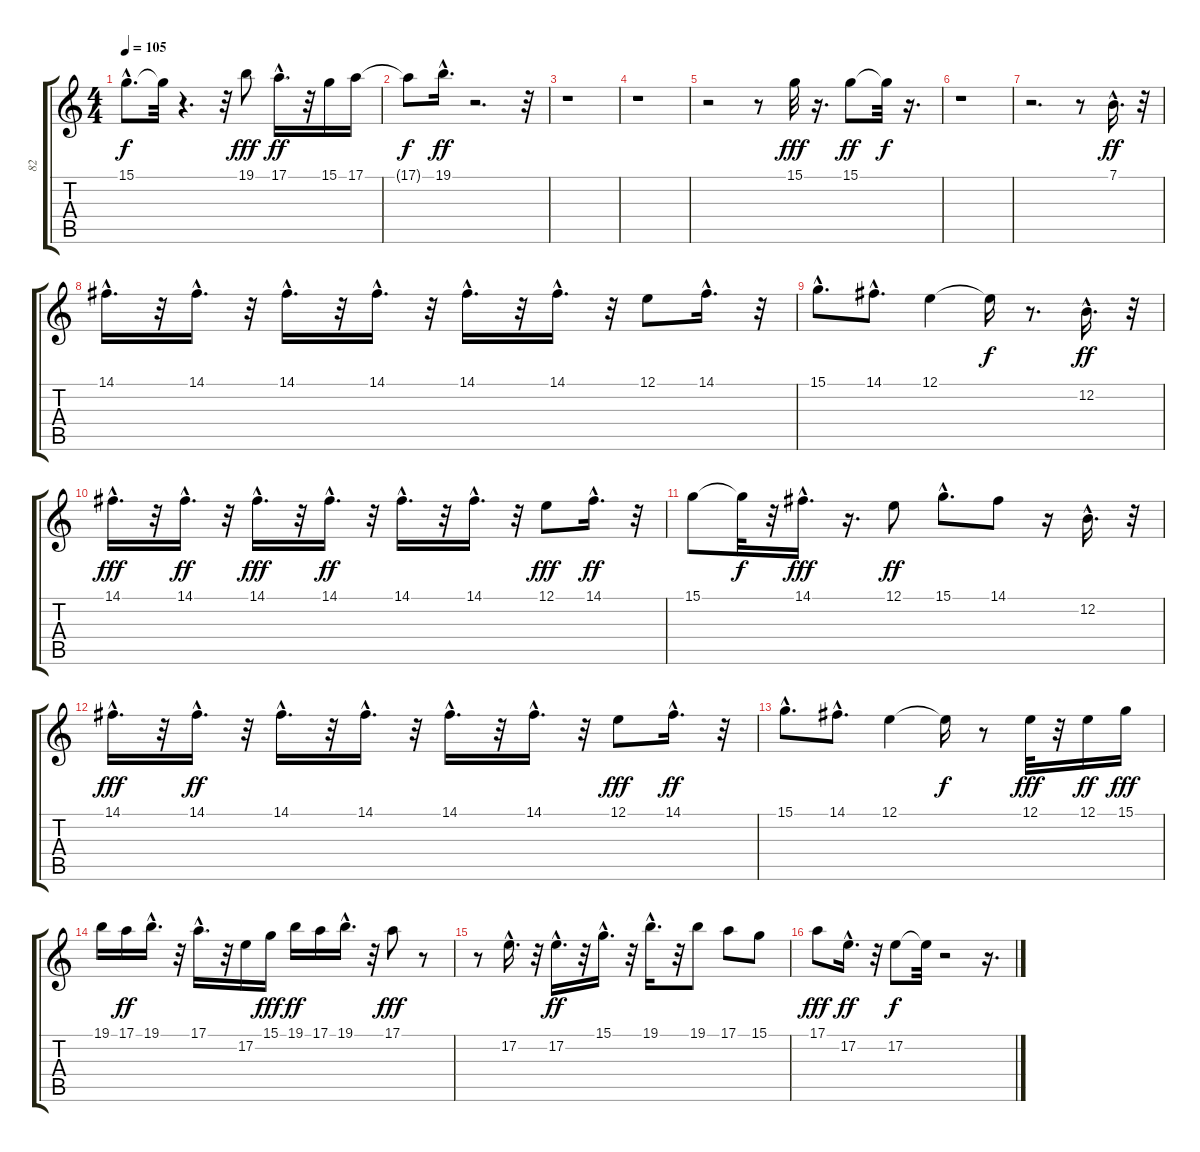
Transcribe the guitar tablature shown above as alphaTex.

\track ("82" "82") {instrument lead2sawtooth}
\staff {score tabs}
\tuning (E4 B3 G3 D3 A2 E2) {hide}
\ts (4 4)
\tempo 105
\clef g2
\ks c
15.1{hac t}.8{d dy f} 15.1{t}.32 r.4{d} r.32 19.1.8{dy fff} 17.1{hac}.16{d dy ff} r.32 15.1.16 17.1.16 |
17.1{t}.8{dy f} 19.1{hac}.16{d dy ff} r.2{d} r.32 |
r.1 |
r.1 |
r.2 r.8 15.1.32{dy fff} r.16{d} 15.1.8{dy ff} 15.1{t}.32{dy f} r.16{d} |
r.1 |
r.2{d} r.8 7.1{hac}.16{d dy ff} r.32 |
14.1{hac}.16{d} r.32 14.1{hac}.16{d} r.32 14.1{hac}.16{d} r.32 14.1{hac}.16{d} r.32 14.1{hac}.16{d} r.32 14.1{hac}.16{d} r.32 12.1.8 14.1{hac}.16{d} r.32 |
15.1{hac}.8{d} 14.1{hac}.8{d} 12.1.4 12.1{t}.16{dy f} r.8{d} 12.2{hac}.16{d dy ff} r.32 |
14.1{hac}.16{d dy fff} r.32 14.1{hac}.16{d dy ff} r.32 14.1{hac}.16{d dy fff} r.32 14.1{hac}.16{d dy ff} r.32 14.1{hac}.16{d} r.32 14.1{hac}.16{d} r.32 12.1.8{dy fff} 14.1{hac}.16{d dy ff} r.32 |
15.1.8 15.1{t}.32{dy f} r.32 14.1{hac}.16{d dy fff} r.16{d} 12.1.8{dy ff} 15.1{hac}.8{d} 14.1.8 r.16 12.2{hac}.16{d} r.32 |
14.1{hac}.16{d dy fff} r.32 14.1{hac}.16{d dy ff} r.32 14.1{hac}.16{d} r.32 14.1{hac}.16{d} r.32 14.1{hac}.16{d} r.32 14.1{hac}.16{d} r.32 12.1.8{dy fff} 14.1{hac}.16{d dy ff} r.32 |
15.1{hac}.8{d} 14.1{hac}.8{d} 12.1.4 12.1{t}.16{dy f} r.8 12.1.32{dy fff} r.32 12.1.16{dy ff} 15.1.16{dy fff} |
19.1.16 17.1.16{dy ff} 19.1{hac}.16{d} r.32 17.1{hac}.16{d} r.32 17.2.16 15.1.16{dy fff} 19.1.16{dy ff} 17.1.16 19.1{hac}.16{d} r.32 17.1.8{dy fff} r.8 |
r.8 17.2{hac}.16{d} r.32 17.2{hac}.16{d dy ff} r.32 15.1{hac}.16{d} r.32 19.1{hac}.16{d} r.32 19.1.8 17.1.8 15.1.8 |
17.1.8{dy fff} 17.2{hac}.16{d dy ff} r.32 17.2.8{dy f} 17.2{t}.32 r.2 r.16{d}
